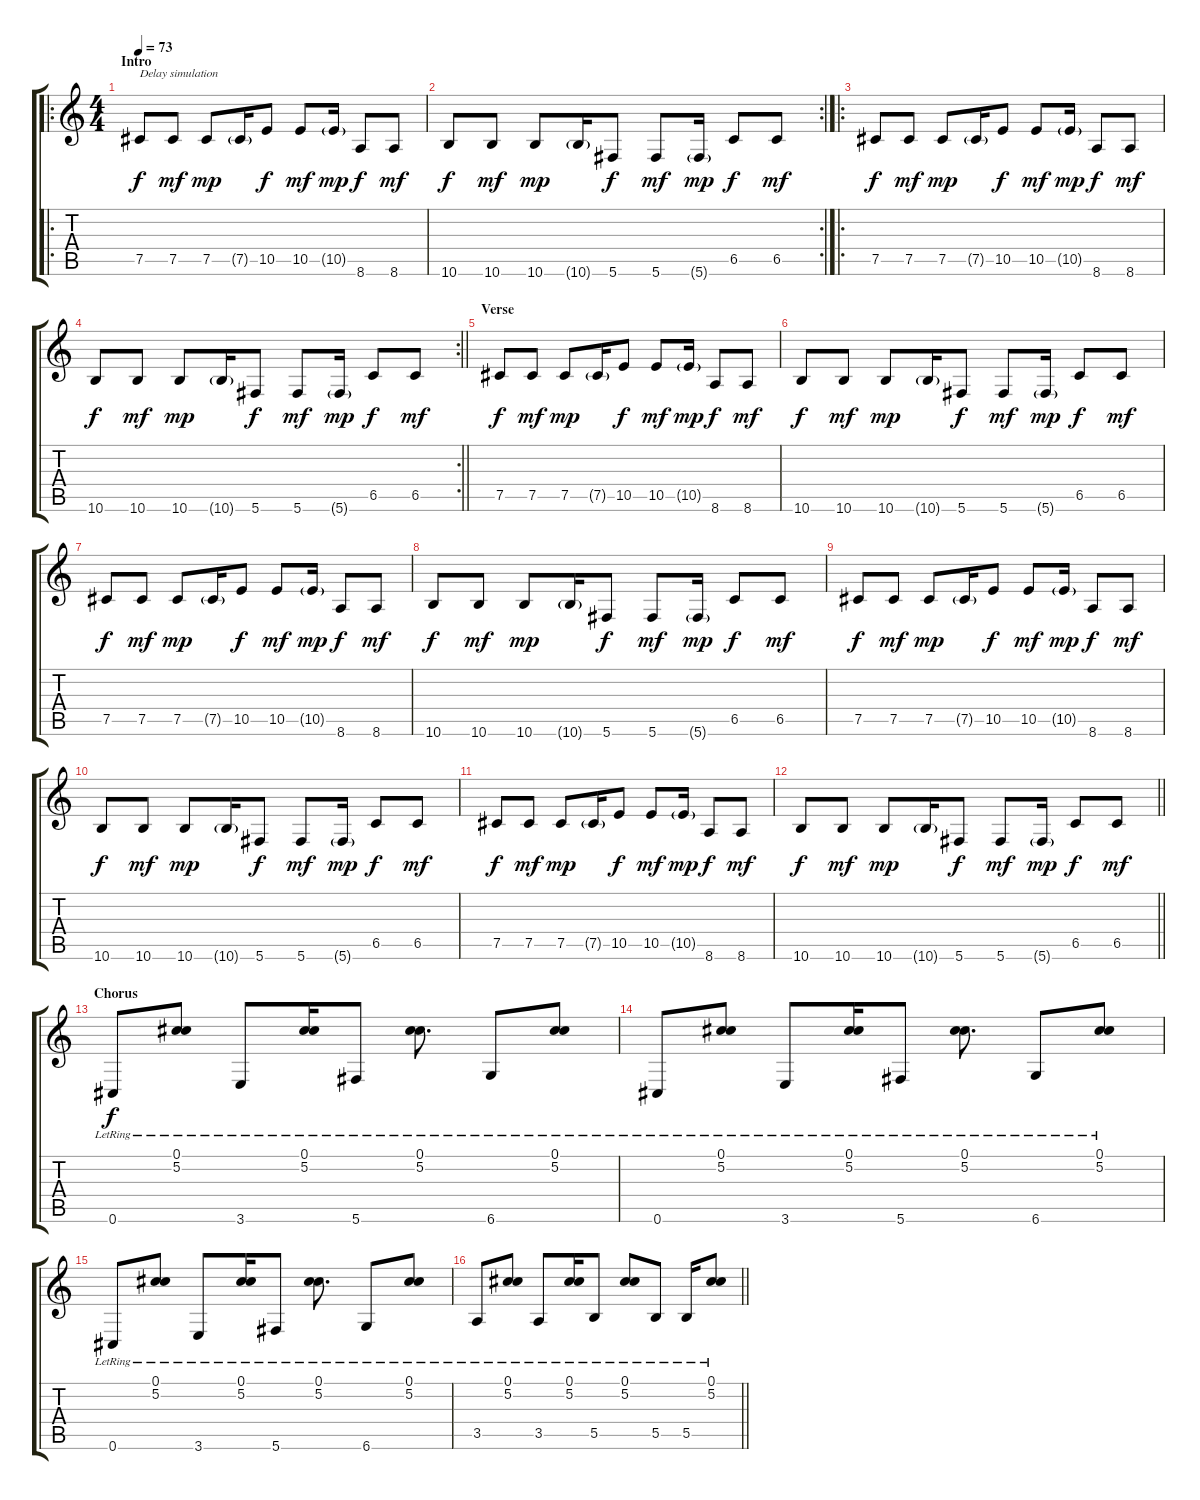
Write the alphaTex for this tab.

\track "" {instrument acousticguitarsteel}
\staff {score tabs}
\tuning (Db4 Ab3 E3 B2 Gb2 Db2) {hide}
\ro
\ts (4 4)
\section ("" "Intro")
\tempo 73
\clef g2
\ks c
7.5.8{txt "Delay simulation" dy f instrument acousticguitarsteel} 7.5.8{dy mf} 7.5.8{dy mp} 7.5{g}.16 10.5.8{dy f} 10.5.8{dy mf} 10.5{g}.16{dy mp} 8.6.8{dy f} 8.6.8{dy mf} |
\rc 2
10.6.8{dy f} 10.6.8{dy mf} 10.6.8{dy mp} 10.6{g}.16 5.6.8{dy f} 5.6.8{dy mf} 5.6{g}.16{dy mp} 6.5.8{dy f} 6.5.8{dy mf} |
\ro
7.5.8{dy f} 7.5.8{dy mf} 7.5.8{dy mp} 7.5{g}.16 10.5.8{dy f} 10.5.8{dy mf} 10.5{g}.16{dy mp} 8.6.8{dy f} 8.6.8{dy mf} |
\rc 2
\barLineRight lightlight
10.6.8{dy f} 10.6.8{dy mf} 10.6.8{dy mp} 10.6{g}.16 5.6.8{dy f} 5.6.8{dy mf} 5.6{g}.16{dy mp} 6.5.8{dy f} 6.5.8{dy mf} |
\section ("" "Verse")
7.5.8{dy f} 7.5.8{dy mf} 7.5.8{dy mp} 7.5{g}.16 10.5.8{dy f} 10.5.8{dy mf} 10.5{g}.16{dy mp} 8.6.8{dy f} 8.6.8{dy mf} |
10.6.8{dy f} 10.6.8{dy mf} 10.6.8{dy mp} 10.6{g}.16 5.6.8{dy f} 5.6.8{dy mf} 5.6{g}.16{dy mp} 6.5.8{dy f} 6.5.8{dy mf} |
7.5.8{dy f} 7.5.8{dy mf} 7.5.8{dy mp} 7.5{g}.16 10.5.8{dy f} 10.5.8{dy mf} 10.5{g}.16{dy mp} 8.6.8{dy f} 8.6.8{dy mf} |
10.6.8{dy f} 10.6.8{dy mf} 10.6.8{dy mp} 10.6{g}.16 5.6.8{dy f} 5.6.8{dy mf} 5.6{g}.16{dy mp} 6.5.8{dy f} 6.5.8{dy mf} |
7.5.8{dy f} 7.5.8{dy mf} 7.5.8{dy mp} 7.5{g}.16 10.5.8{dy f} 10.5.8{dy mf} 10.5{g}.16{dy mp} 8.6.8{dy f} 8.6.8{dy mf} |
10.6.8{dy f} 10.6.8{dy mf} 10.6.8{dy mp} 10.6{g}.16 5.6.8{dy f} 5.6.8{dy mf} 5.6{g}.16{dy mp} 6.5.8{dy f} 6.5.8{dy mf} |
7.5.8{dy f} 7.5.8{dy mf} 7.5.8{dy mp} 7.5{g}.16 10.5.8{dy f} 10.5.8{dy mf} 10.5{g}.16{dy mp} 8.6.8{dy f} 8.6.8{dy mf} |
\barLineRight lightlight
10.6.8{dy f} 10.6.8{dy mf} 10.6.8{dy mp} 10.6{g}.16 5.6.8{dy f} 5.6.8{dy mf} 5.6{g}.16{dy mp} 6.5.8{dy f} 6.5.8{dy mf} |
\section ("" "Chorus")
0.6{lr}.8{dy f} (0.1{lr} 5.2{lr}).8 3.6{lr}.8 (0.1{lr} 5.2{lr}).16 5.6{lr}.8 (0.1{lr} 5.2{lr}).8{d} 6.6{lr}.8 (0.1{lr} 5.2{lr}).8 |
0.6{lr}.8 (0.1{lr} 5.2{lr}).8 3.6{lr}.8 (0.1{lr} 5.2{lr}).16 5.6{lr}.8 (0.1{lr} 5.2{lr}).8{d} 6.6{lr}.8 (0.1{lr} 5.2{lr}).8 |
0.6{lr}.8 (0.1{lr} 5.2{lr}).8 3.6{lr}.8 (0.1{lr} 5.2{lr}).16 5.6{lr}.8 (0.1{lr} 5.2{lr}).8{d} 6.6{lr}.8 (0.1{lr} 5.2{lr}).8 |
\barLineRight lightlight
3.5{lr}.8 (0.1{lr} 5.2{lr}).8 3.5{lr}.8 (0.1{lr} 5.2{lr}).16 5.5{lr}.8 (0.1{lr} 5.2{lr}).8 5.5{lr}.8 5.5{lr}.16 (0.1{lr} 5.2{lr}).8
